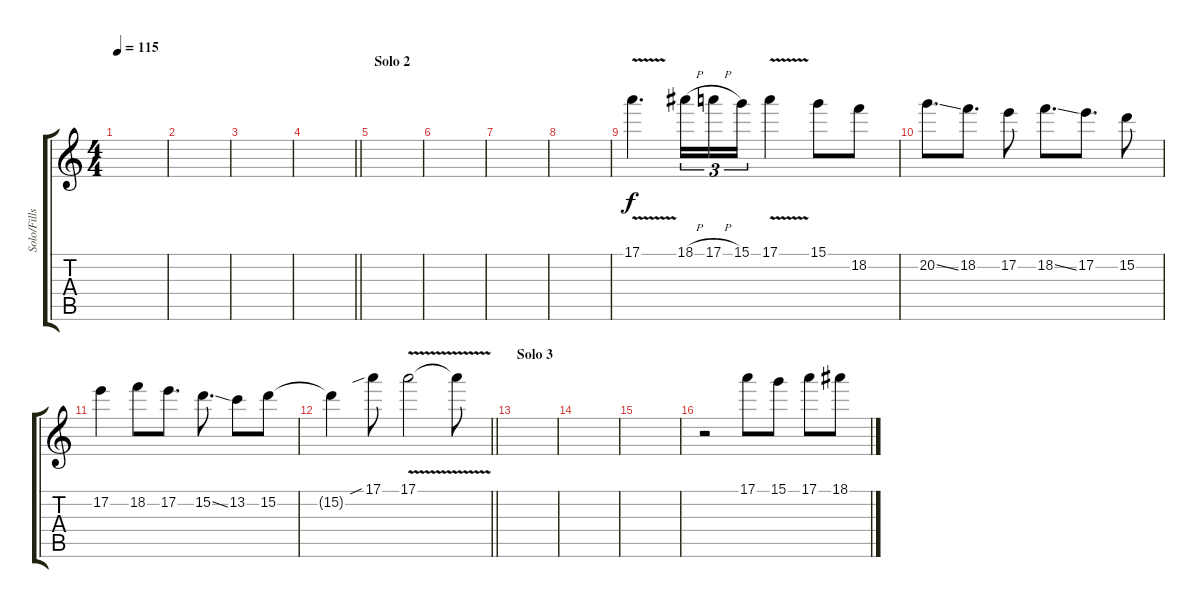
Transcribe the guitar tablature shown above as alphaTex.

\track ("Solo/Fills" "Solo/Fills") {instrument distortionguitar}
\staff {score tabs}
\tuning (E4 B3 G3 D3 A2 D2) {hide}
\ts (4 4)
\tempo 115
\clef g2
\ks c
|
|
|
\barLineRight lightlight
|
\section ("" "Solo 2")
|
|
|
|
17.1{v}.4{d volume 11 balance 16} 18.1{h}.16{tu (3 2)} 17.1{h}.16{tu (3 2)} 15.1.16{tu (3 2)} 17.1{v}.4 15.1.8 18.2.8 |
20.2{ss}.8{d} 18.2.8{d} 17.2.8 18.2{ss}.8{d} 17.2.8{d} 15.2.8 |
17.2.4 18.2.8 17.2.8{d} 15.2{ss}.8{d} 13.2.8 15.2.8 |
\barLineRight lightlight
15.2{t}.4 17.1{sib}.8 17.1{v}.2 17.1{t}.8 |
\section ("" "Solo 3")
|
|
|
r.2 17.1.8 15.1.8 17.1.8 18.1.8
